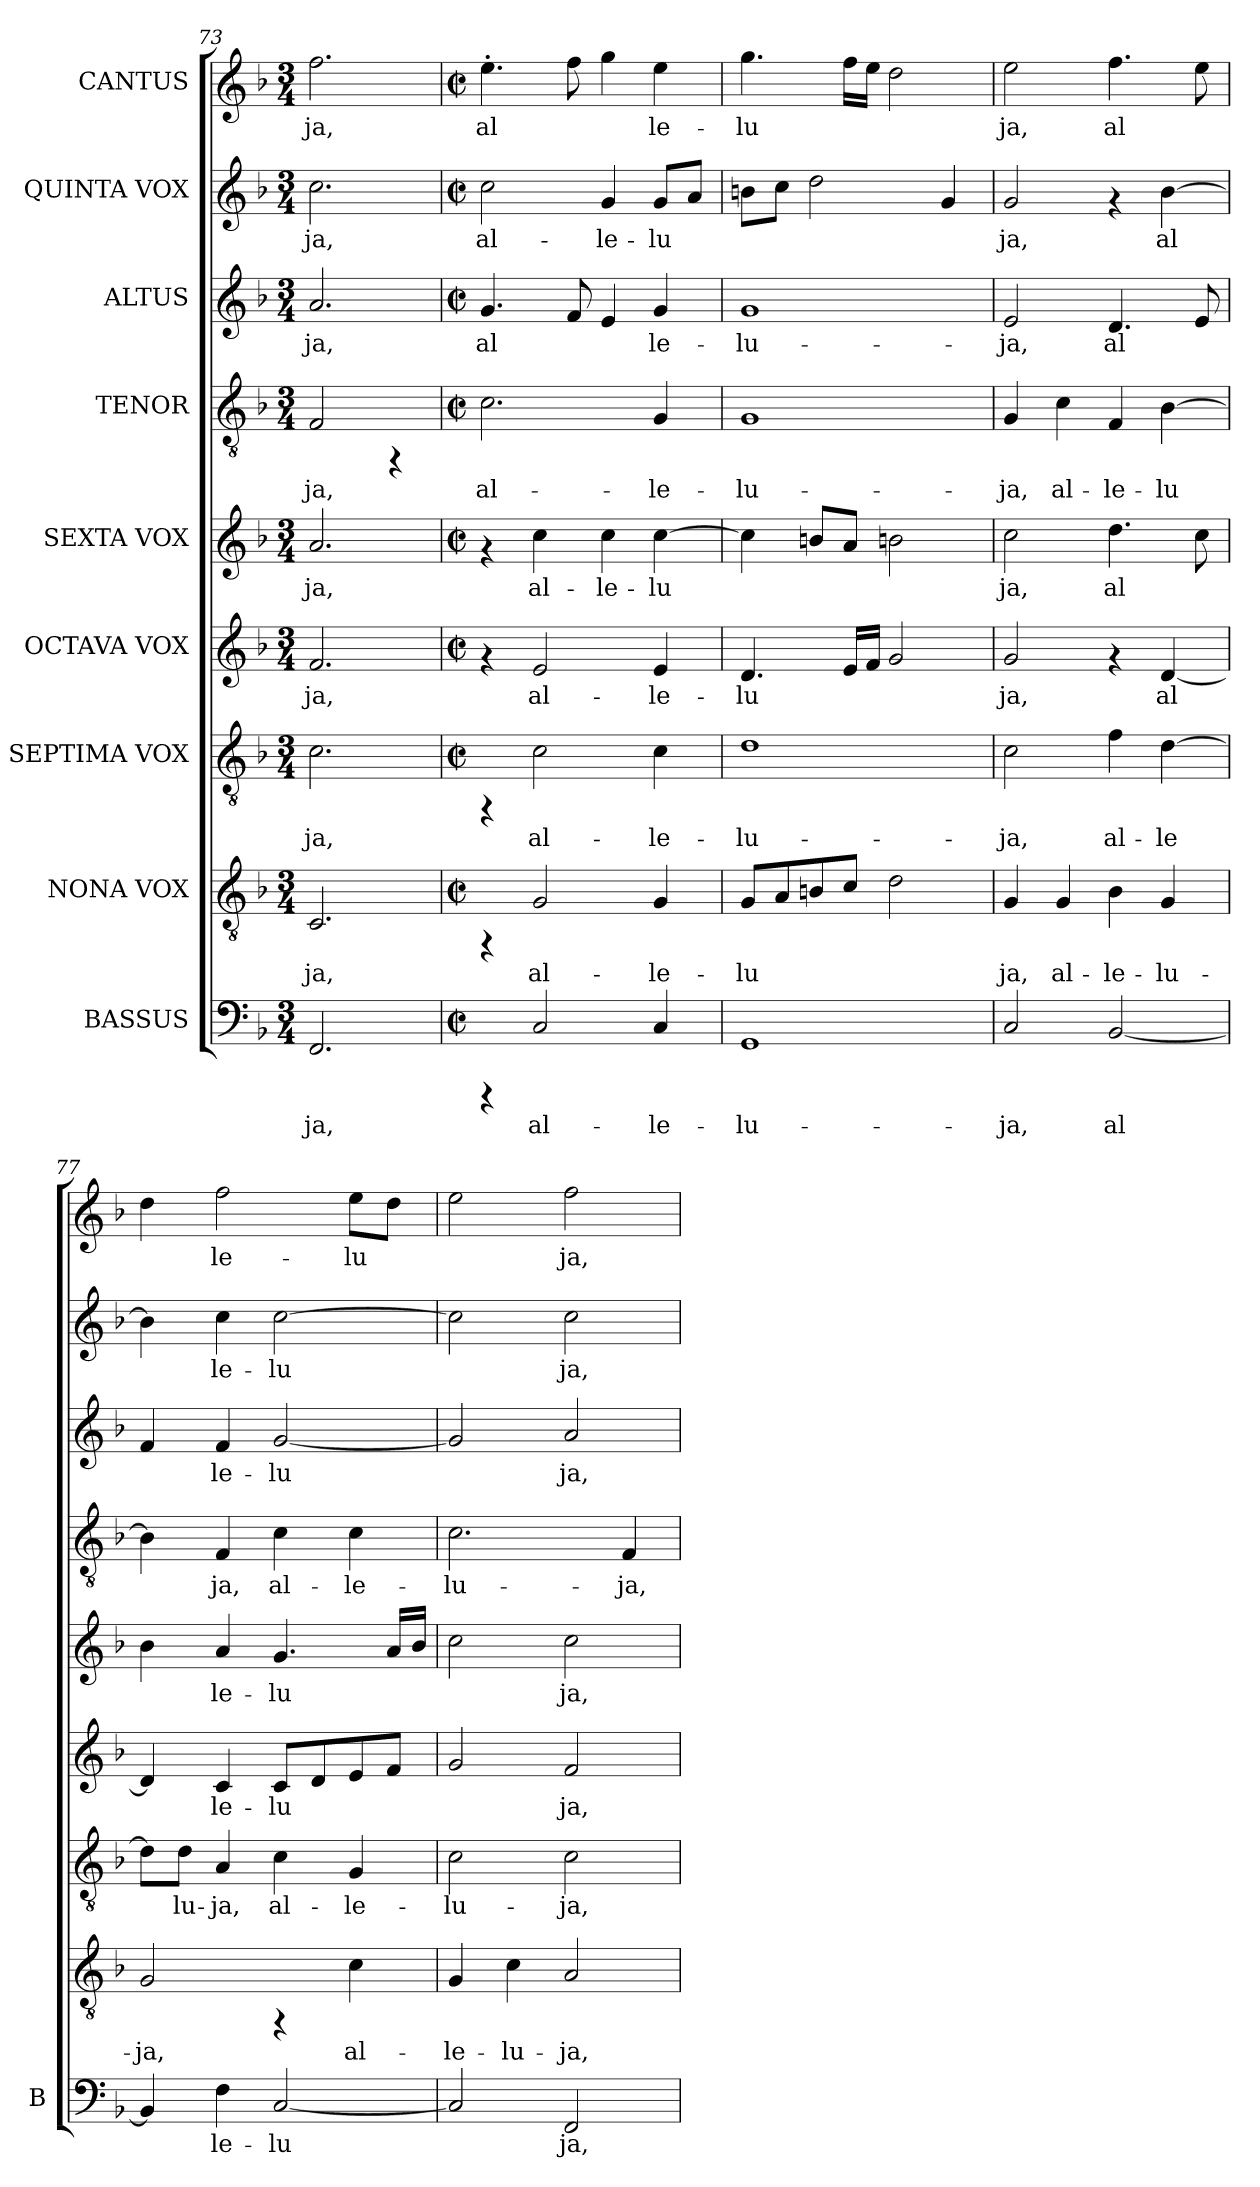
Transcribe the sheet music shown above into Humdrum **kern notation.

**kern	**text	**kern	**text	**kern	**text	**kern	**text	**kern	**text	**kern	**text	**kern	**text	**kern	**text	**kern	**text
*part9	*part9	*part8	*part8	*part7	*part7	*part6	*part6	*part5	*part5	*part4	*part4	*part3	*part3	*part2	*part2	*part1	*part1
*staff9	*staff9	*staff8	*staff8	*staff7	*staff7	*staff6	*staff6	*staff5	*staff5	*staff4	*staff4	*staff3	*staff3	*staff2	*staff2	*staff1	*staff1
*I"BASSUS	*	*I"NONA VOX	*	*I"SEPTIMA VOX	*	*I"OCTAVA VOX	*	*I"SEXTA VOX	*	*I"TENOR	*	*I"ALTUS	*	*I"QUINTA VOX	*	*I"CANTUS	*
*I'B	*	*	*	*	*	*	*	*	*	*	*	*	*	*	*	*	*
*clefF4	*	*clefGv2	*	*clefGv2	*	*clefG2	*	*clefG2	*	*clefGv2	*	*clefG2	*	*clefG2	*	*clefG2	*
*k[b-]	*	*k[b-]	*	*k[b-]	*	*k[b-]	*	*k[b-]	*	*k[b-]	*	*k[b-]	*	*k[b-]	*	*k[b-]	*
*F:	*	*F:	*	*F:	*	*F:	*	*F:	*	*F:	*	*F:	*	*F:	*	*F:	*
*M3/4	*	*M3/4	*	*M3/4	*	*M3/4	*	*M3/4	*	*M3/4	*	*M3/4	*	*M3/4	*	*M3/4	*
=73	=73	=73	=73	=73	=73	=73	=73	=73	=73	=73	=73	=73	=73	=73	=73	=73	=73
!	!LO:LY:b:cj	!	!LO:LY:b:cj	!	!LO:LY:b:cj	!	!LO:LY:b:cj	!	!LO:LY:b:cj	!	!LO:LY:b:cj	!	!LO:LY:b:cj	!	!LO:LY:b:cj	!	!LO:LY:b:cj
2.FF/	-ja,	2.C/	-ja,	2.c\	-ja,	2.f/	-ja,	2.a/	-ja,	2F/	-ja,	2.a/	-ja,	2.cc\	-ja,	2.ff\	-ja,
.	.	.	.	.	.	.	.	.	.	4rFF	.	.	.	.	.	.	.
=74	=74	=74	=74	=74	=74	=74	=74	=74	=74	=74	=74	=74	=74	=74	=74	=74	=74
*M2/2	*	*M2/2	*	*M2/2	*	*M2/2	*	*M2/2	*	*M2/2	*	*M2/2	*	*M2/2	*	*M2/2	*
*met(c|)	*	*met(c|)	*	*met(c|)	*	*met(c|)	*	*met(c|)	*	*met(c|)	*	*met(c|)	*	*met(c|)	*	*met(c|)	*
!	!	!	!	!	!	!	!	!	!	!	!LO:LY:b:cj	!	!LO:LY:b:cj	!	!LO:LY:b:cj	!	!LO:LY:b:cj
4rCCC	.	4rFF	.	4rFF	.	4rf	.	4rf	.	2.c\	al-	4.g/	al-	2cc\	al-	4.ee'>\	al-
!	!LO:LY:b:cj	!	!LO:LY:b:cj	!	!LO:LY:b:cj	!	!LO:LY:b:cj	!	!LO:LY:b:cj	!	!	!	!	!	!	!	!
2C/	al-	2G/	al-	2c\	al-	2e/	al-	4cc\	al-	.	.	.	.	.	.	.	.
!	!	!	!	!	!	!	!	!	!	!	!	!	!LO:LY:b:cj	!	!	!	!LO:LY:b:cj
.	.	.	.	.	.	.	.	.	.	.	.	8f/	--	.	.	8ff\	--
!	!	!	!	!	!	!	!	!	!LO:LY:b:cj	!	!	!	!LO:LY:b:cj	!	!LO:LY:b:cj	!	!LO:LY:b:cj
.	.	.	.	.	.	.	.	4cc\	-le-	.	.	4e/	--	4g/	-le-	4gg\	--
!	!LO:LY:b:cj	!	!LO:LY:b:cj	!	!LO:LY:b:cj	!	!LO:LY:b:cj	!	!LO:LY:b:cj	!	!LO:LY:b:cj	!	!LO:LY:b:cj	!	!LO:LY:b:cj	!	!LO:LY:b:cj
4C/	-le-	4G/	-le-	4c\	-le-	4e/	-le-	[>4cc\	-lu-	4G/	-le-	4g/	-le-	8g/L	-lu-	4ee\	-le-
!	!	!	!	!	!	!	!	!	!	!	!	!	!	!	!LO:LY:b:cj	!	!
.	.	.	.	.	.	.	.	.	.	.	.	.	.	8a/J	--	.	.
=75	=75	=75	=75	=75	=75	=75	=75	=75	=75	=75	=75	=75	=75	=75	=75	=75	=75
!	!LO:LY:b:cj	!	!LO:LY:b:cj	!	!LO:LY:b:cj	!	!LO:LY:b:cj	!	!LO:LY:b:cj	!	!LO:LY:b:cj	!	!LO:LY:b:cj	!	!LO:LY:b:cj	!	!LO:LY:b:cj
1GG	-lu-	8G/L	-lu-	1d	-lu-	4.d/	-lu-	4cc\]	--	1G	-lu-	1g	-lu-	8bn\L	--	4.gg\	-lu-
!	!	!	!LO:LY:b:cj	!	!	!	!	!	!	!	!	!	!	!	!LO:LY:b:cj	!	!
.	.	8A/	--	.	.	.	.	.	.	.	.	.	.	8cc\J	--	.	.
!	!	!	!LO:LY:b:cj	!	!	!	!	!	!LO:LY:b:cj	!	!	!	!	!	!LO:LY:b:cj	!	!
.	.	8Bn/	--	.	.	.	.	8bn/L	--	.	.	.	.	2dd\	--	.	.
!	!	!	!LO:LY:b:cj	!	!	!	!LO:LY:b:cj	!	!LO:LY:b:cj	!	!	!	!	!	!	!	!LO:LY:b:cj
.	.	8c/J	--	.	.	16e/L	--	8a/J	--	.	.	.	.	.	.	16ff\L	--
!	!	!	!	!	!	!	!LO:LY:b:cj	!	!	!	!	!	!	!	!	!	!LO:LY:b:cj
.	.	.	.	.	.	16f/J	--	.	.	.	.	.	.	.	.	16ee\J	--
!	!	!	!LO:LY:b:cj	!	!	!	!LO:LY:b:cj	!	!LO:LY:b:cj	!	!	!	!	!	!	!	!LO:LY:b:cj
.	.	2d\	--	.	.	2g/	--	2bn\	--	.	.	.	.	.	.	2dd\	--
!	!	!	!	!	!	!	!	!	!	!	!	!	!	!	!LO:LY:b:cj	!	!
.	.	.	.	.	.	.	.	.	.	.	.	.	.	4g/	--	.	.
!!LO:PB:g=z
=76	=76	=76	=76	=76	=76	=76	=76	=76	=76	=76	=76	=76	=76	=76	=76	=76	=76
!	!LO:LY:b:cj	!	!LO:LY:b:cj	!	!LO:LY:b:cj	!	!LO:LY:b:cj	!	!LO:LY:b:cj	!	!LO:LY:b:cj	!	!LO:LY:b:cj	!	!LO:LY:b:cj	!	!LO:LY:b:cj
2C/	-ja,	4G/	-ja,	2c\	-ja,	2g/	-ja,	2cc\	-ja,	4G/	-ja,	2e/	-ja,	2g/	-ja,	2ee\	-ja,
!	!	!	!LO:LY:b:cj	!	!	!	!	!	!	!	!LO:LY:b:cj	!	!	!	!	!	!
.	.	4G/	al-	.	.	.	.	.	.	4c\	al-	.	.	.	.	.	.
!	!LO:LY:b:cj	!	!LO:LY:b:cj	!	!LO:LY:b:cj	!	!	!	!LO:LY:b:cj	!	!LO:LY:b:cj	!	!LO:LY:b:cj	!	!	!	!LO:LY:b:cj
[<2BB-/	al-	4B-\	-le-	4f\	al-	4rf	.	4.dd\	al-	4F/	-le-	4.d/	al-	4rf	.	4.ff\	al-
!	!	!	!LO:LY:b:cj	!	!LO:LY:b:cj	!	!LO:LY:b:cj	!	!	!	!LO:LY:b:cj	!	!	!	!LO:LY:b:cj	!	!
.	.	4G/	-lu-	[>4d\	-le-	[<4d/	al-	.	.	[>4B-\	-lu-	.	.	[>4b-\	al-	.	.
!	!	!	!	!	!	!	!	!	!LO:LY:b:cj	!	!	!	!LO:LY:b:cj	!	!	!	!LO:LY:b:cj
.	.	.	.	.	.	.	.	8cc\	--	.	.	8e/	--	.	.	8ee\	--
=77	=77	=77	=77	=77	=77	=77	=77	=77	=77	=77	=77	=77	=77	=77	=77	=77	=77
!	!LO:LY:b:cj	!	!LO:LY:b:cj	!	!LO:LY:b:cj	!	!LO:LY:b:cj	!	!LO:LY:b:cj	!	!LO:LY:b:cj	!	!LO:LY:b:cj	!	!LO:LY:b:cj	!	!LO:LY:b:cj
4BB-/]	--	2G/	-ja,	8d\L]	--	4d/]	--	4b-\	--	4B-\]	--	4f/	--	4b-\]	--	4dd\	--
!	!	!	!	!	!LO:LY:b:cj	!	!	!	!	!	!	!	!	!	!	!	!
.	.	.	.	8d\J	-lu-	.	.	.	.	.	.	.	.	.	.	.	.
!	!LO:LY:b:cj	!	!	!	!LO:LY:b:cj	!	!LO:LY:b:cj	!	!LO:LY:b:cj	!	!LO:LY:b:cj	!	!LO:LY:b:cj	!	!LO:LY:b:cj	!	!LO:LY:b:cj
4F\	-le-	.	.	4A/	-ja,	4c/	-le-	4a/	-le-	4F/	-ja,	4f/	-le-	4cc\	-le-	2ff\	-le-
!	!LO:LY:b:cj	!	!	!	!LO:LY:b:cj	!	!LO:LY:b:cj	!	!LO:LY:b:cj	!	!LO:LY:b:cj	!	!LO:LY:b:cj	!	!LO:LY:b:cj	!	!
[<2C/	-lu-	4rFF	.	4c\	al-	8c/L	-lu-	4.g/	-lu-	4c\	al-	[<2g/	-lu-	[>2cc\	-lu-	.	.
!	!	!	!	!	!	!	!LO:LY:b:cj	!	!	!	!	!	!	!	!	!	!
.	.	.	.	.	.	8d/	--	.	.	.	.	.	.	.	.	.	.
!	!	!	!LO:LY:b:cj	!	!LO:LY:b:cj	!	!LO:LY:b:cj	!	!	!	!LO:LY:b:cj	!	!	!	!	!	!LO:LY:b:cj
.	.	4c\	al-	4G/	-le-	8e/	--	.	.	4c\	-le-	.	.	.	.	8ee\L	-lu-
!	!	!	!	!	!	!	!LO:LY:b:cj	!	!LO:LY:b:cj	!	!	!	!	!	!	!	!LO:LY:b:cj
.	.	.	.	.	.	8f/J	--	16a/L	--	.	.	.	.	.	.	8dd\J	--
!	!	!	!	!	!	!	!	!	!LO:LY:b:cj	!	!	!	!	!	!	!	!
.	.	.	.	.	.	.	.	16b-/J	--	.	.	.	.	.	.	.	.
=78	=78	=78	=78	=78	=78	=78	=78	=78	=78	=78	=78	=78	=78	=78	=78	=78	=78
!	!LO:LY:b:cj	!	!LO:LY:b:cj	!	!LO:LY:b:cj	!	!LO:LY:b:cj	!	!LO:LY:b:cj	!	!LO:LY:b:cj	!	!LO:LY:b:cj	!	!LO:LY:b:cj	!	!LO:LY:b:cj
2C/]	--	4G/	-le-	2c\	-lu-	2g/	--	2cc\	--	2.c\	-lu-	2g/]	--	2cc\]	--	2ee\	--
!	!	!	!LO:LY:b:cj	!	!	!	!	!	!	!	!	!	!	!	!	!	!
.	.	4c\	-lu-	.	.	.	.	.	.	.	.	.	.	.	.	.	.
!	!LO:LY:b:cj	!	!LO:LY:b:cj	!	!LO:LY:b:cj	!	!LO:LY:b:cj	!	!LO:LY:b:cj	!	!	!	!LO:LY:b:cj	!	!LO:LY:b:cj	!	!LO:LY:b:cj
2FF/	-ja,	2A/	-ja,	2c\	-ja,	2f/	-ja,	2cc\	-ja,	.	.	2a/	-ja,	2cc\	-ja,	2ff\	-ja,
!	!	!	!	!	!	!	!	!	!	!	!LO:LY:b:cj	!	!	!	!	!	!
.	.	.	.	.	.	.	.	.	.	4F/	-ja,	.	.	.	.	.	.
=	=	=	=	=	=	=	=	=	=	=	=	=	=	=	=	=	=
*-	*-	*-	*-	*-	*-	*-	*-	*-	*-	*-	*-	*-	*-	*-	*-	*-	*-
